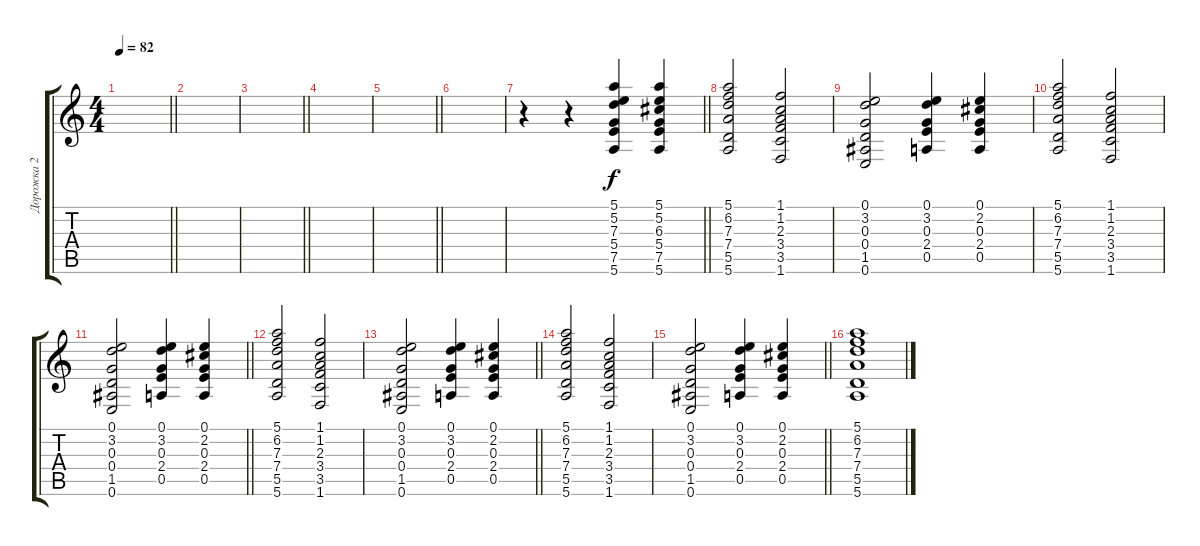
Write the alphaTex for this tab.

\track ("Дорожка 2" "Дорожка 2") {instrument distortionguitar}
\staff {score tabs}
\tuning (E4 B3 G3 D3 A2 E2) {hide}
\ts (4 4)
\tempo 82
\clef g2
\barLineRight lightlight
\ks c
|
|
\barLineRight lightlight
|
|
\barLineRight lightlight
|
|
\barLineRight lightlight
r.4 r.4 (5.1 5.2 7.3 5.4 7.5 5.6).4 (5.1 5.2 6.3 5.4 7.5 5.6).4 |
(5.1 6.2 7.3 7.4 5.5 5.6).2 (1.1 1.2 2.3 3.4 3.5 1.6).2 |
(0.1 3.2 0.3 0.4 1.5 0.6).2 (0.1 3.2 0.3 2.4 0.5).4 (0.1 2.2 0.3 2.4 0.5).4 |
(5.1 6.2 7.3 7.4 5.5 5.6).2 (1.1 1.2 2.3 3.4 3.5 1.6).2 |
\barLineRight lightlight
(0.1 3.2 0.3 0.4 1.5 0.6).2 (0.1 3.2 0.3 2.4 0.5).4 (0.1 2.2 0.3 2.4 0.5).4 |
(5.1 6.2 7.3 7.4 5.5 5.6).2 (1.1 1.2 2.3 3.4 3.5 1.6).2 |
\barLineRight lightlight
(0.1 3.2 0.3 0.4 1.5 0.6).2 (0.1 3.2 0.3 2.4 0.5).4 (0.1 2.2 0.3 2.4 0.5).4 |
(5.1 6.2 7.3 7.4 5.5 5.6).2 (1.1 1.2 2.3 3.4 3.5 1.6).2 |
\barLineRight lightlight
(0.1 3.2 0.3 0.4 1.5 0.6).2 (0.1 3.2 0.3 2.4 0.5).4 (0.1 2.2 0.3 2.4 0.5).4 |
(5.1 6.2 7.3 7.4 5.5 5.6).1
